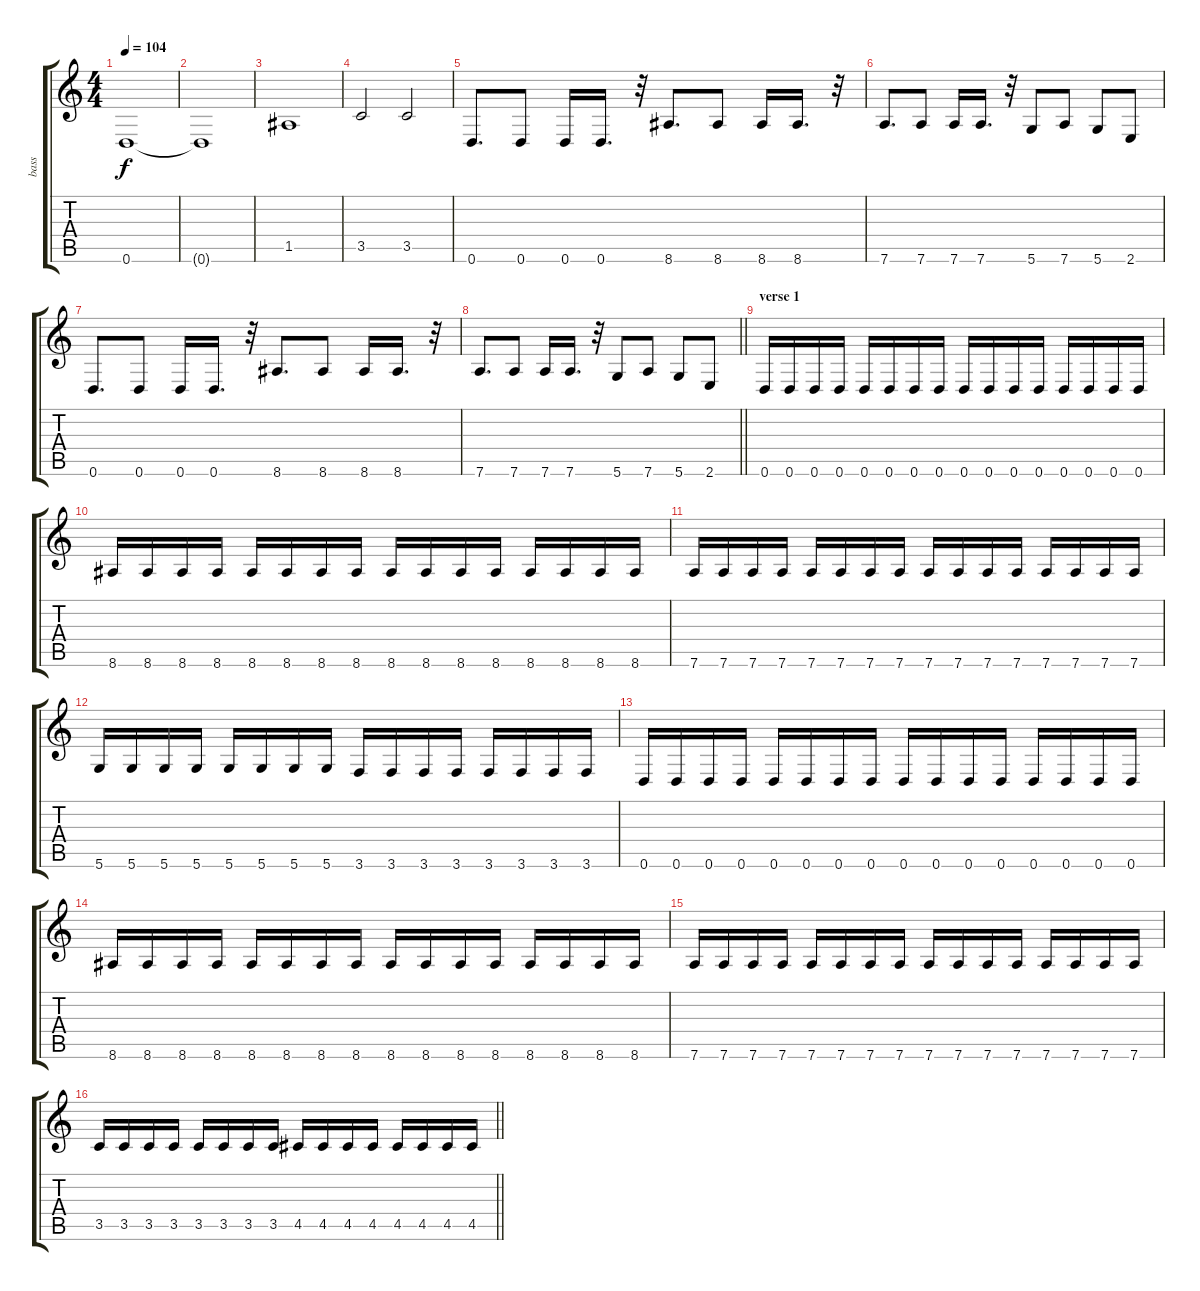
\track ("bass" "bass") {instrument electricbasspick}
\staff {score tabs}
\tuning (E4 B3 G3 D3 A2 D2) {hide}
\ts (4 4)
\tempo 104
\clef g2
\ks c
0.6.1{dy f instrument electricbasspick} |
0.6{t}.1 |
1.5.1 |
3.5.2 3.5.2 |
0.6.8{d} 0.6.8 0.6.16 0.6.16{d} r.32 8.6.8{d} 8.6.8 8.6.16 8.6.16{d} r.32 |
7.6.8{d} 7.6.8 7.6.16 7.6.16{d} r.32 5.6.8 7.6.8 5.6.8 2.6.8 |
0.6.8{d} 0.6.8 0.6.16 0.6.16{d} r.32 8.6.8{d} 8.6.8 8.6.16 8.6.16{d} r.32 |
\barLineRight lightlight
7.6.8{d} 7.6.8 7.6.16 7.6.16{d} r.32 5.6.8 7.6.8 5.6.8 2.6.8 |
\section ("" "verse 1")
0.6.16 0.6.16 0.6.16 0.6.16 0.6.16 0.6.16 0.6.16 0.6.16 0.6.16 0.6.16 0.6.16 0.6.16 0.6.16 0.6.16 0.6.16 0.6.16 |
8.6.16 8.6.16 8.6.16 8.6.16 8.6.16 8.6.16 8.6.16 8.6.16 8.6.16 8.6.16 8.6.16 8.6.16 8.6.16 8.6.16 8.6.16 8.6.16 |
7.6.16 7.6.16 7.6.16 7.6.16 7.6.16 7.6.16 7.6.16 7.6.16 7.6.16 7.6.16 7.6.16 7.6.16 7.6.16 7.6.16 7.6.16 7.6.16 |
5.6.16 5.6.16 5.6.16 5.6.16 5.6.16 5.6.16 5.6.16 5.6.16 3.6.16 3.6.16 3.6.16 3.6.16 3.6.16 3.6.16 3.6.16 3.6.16 |
0.6.16 0.6.16 0.6.16 0.6.16 0.6.16 0.6.16 0.6.16 0.6.16 0.6.16 0.6.16 0.6.16 0.6.16 0.6.16 0.6.16 0.6.16 0.6.16 |
8.6.16 8.6.16 8.6.16 8.6.16 8.6.16 8.6.16 8.6.16 8.6.16 8.6.16 8.6.16 8.6.16 8.6.16 8.6.16 8.6.16 8.6.16 8.6.16 |
7.6.16 7.6.16 7.6.16 7.6.16 7.6.16 7.6.16 7.6.16 7.6.16 7.6.16 7.6.16 7.6.16 7.6.16 7.6.16 7.6.16 7.6.16 7.6.16 |
\barLineRight lightlight
3.5.16 3.5.16 3.5.16 3.5.16 3.5.16 3.5.16 3.5.16 3.5.16 4.5.16 4.5.16 4.5.16 4.5.16 4.5.16 4.5.16 4.5.16 4.5.16
